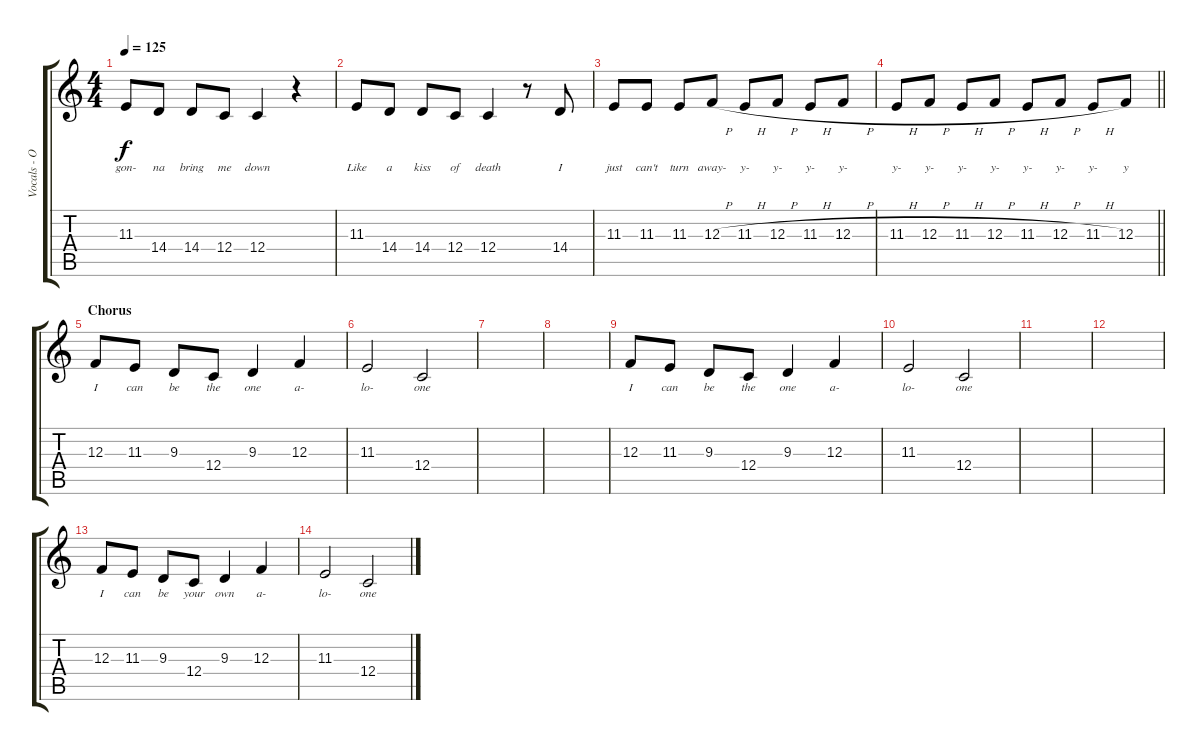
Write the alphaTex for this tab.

\track ("Vocals - Olliver Twisted" "Vocals - O") {instrument altosax}
\staff {score tabs}
\tuning (D4 A3 F3 C3 G2 D2) {hide}
\ts (4 4)
\tempo 125
\clef g2
\ks c
11.3.8{lyrics (0 "gon-") lyrics (1 "") lyrics (2 "") lyrics (3 "") lyrics (4 "") dy f} 14.4.8{lyrics (0 "na") lyrics (1 "") lyrics (2 "") lyrics (3 "") lyrics (4 "")} 14.4.8{lyrics (0 "bring") lyrics (1 "") lyrics (2 "") lyrics (3 "") lyrics (4 "")} 12.4.8{lyrics (0 "me") lyrics (1 "") lyrics (2 "") lyrics (3 "") lyrics (4 "")} 12.4.4{lyrics (0 "down") lyrics (1 "") lyrics (2 "") lyrics (3 "") lyrics (4 "")} r.4 |
11.3.8{lyrics (0 "Like") lyrics (1 "") lyrics (2 "") lyrics (3 "") lyrics (4 "")} 14.4.8{lyrics (0 "a") lyrics (1 "") lyrics (2 "") lyrics (3 "") lyrics (4 "")} 14.4.8{lyrics (0 "kiss") lyrics (1 "") lyrics (2 "") lyrics (3 "") lyrics (4 "")} 12.4.8{lyrics (0 "of") lyrics (1 "") lyrics (2 "") lyrics (3 "") lyrics (4 "")} 12.4.4{lyrics (0 "death") lyrics (1 "") lyrics (2 "") lyrics (3 "") lyrics (4 "")} r.8 14.4.8{lyrics (0 "I") lyrics (1 "") lyrics (2 "") lyrics (3 "") lyrics (4 "")} |
11.3.8{lyrics (0 "just") lyrics (1 "") lyrics (2 "") lyrics (3 "") lyrics (4 "")} 11.3.8{lyrics (0 "can't") lyrics (1 "") lyrics (2 "") lyrics (3 "") lyrics (4 "")} 11.3.8{lyrics (0 "turn") lyrics (1 "") lyrics (2 "") lyrics (3 "") lyrics (4 "")} 12.3{h}.8{lyrics (0 "away-") lyrics (1 "") lyrics (2 "") lyrics (3 "") lyrics (4 "")} 11.3{h}.8{lyrics (0 "y-") lyrics (1 "") lyrics (2 "") lyrics (3 "") lyrics (4 "")} 12.3{h}.8{lyrics (0 "y-") lyrics (1 "") lyrics (2 "") lyrics (3 "") lyrics (4 "")} 11.3{h}.8{lyrics (0 "y-") lyrics (1 "") lyrics (2 "") lyrics (3 "") lyrics (4 "")} 12.3{h}.8{lyrics (0 "y-") lyrics (1 "") lyrics (2 "") lyrics (3 "") lyrics (4 "")} |
\barLineRight lightlight
11.3{h}.8{lyrics (0 "y-") lyrics (1 "") lyrics (2 "") lyrics (3 "") lyrics (4 "")} 12.3{h}.8{lyrics (0 "y-") lyrics (1 "") lyrics (2 "") lyrics (3 "") lyrics (4 "")} 11.3{h}.8{lyrics (0 "y-") lyrics (1 "") lyrics (2 "") lyrics (3 "") lyrics (4 "")} 12.3{h}.8{lyrics (0 "y-") lyrics (1 "") lyrics (2 "") lyrics (3 "") lyrics (4 "")} 11.3{h}.8{lyrics (0 "y-") lyrics (1 "") lyrics (2 "") lyrics (3 "") lyrics (4 "")} 12.3{h}.8{lyrics (0 "y-") lyrics (1 "") lyrics (2 "") lyrics (3 "") lyrics (4 "")} 11.3{h}.8{lyrics (0 "y-") lyrics (1 "") lyrics (2 "") lyrics (3 "") lyrics (4 "")} 12.3.8{lyrics (0 "y") lyrics (1 "") lyrics (2 "") lyrics (3 "") lyrics (4 "")} |
\section ("" "Chorus")
12.3.8{lyrics (0 "I") lyrics (1 "") lyrics (2 "") lyrics (3 "") lyrics (4 "")} 11.3.8{lyrics (0 "can") lyrics (1 "") lyrics (2 "") lyrics (3 "") lyrics (4 "")} 9.3.8{lyrics (0 "be") lyrics (1 "") lyrics (2 "") lyrics (3 "") lyrics (4 "")} 12.4.8{lyrics (0 "the") lyrics (1 "") lyrics (2 "") lyrics (3 "") lyrics (4 "")} 9.3.4{lyrics (0 "one") lyrics (1 "") lyrics (2 "") lyrics (3 "") lyrics (4 "")} 12.3.4{lyrics (0 "a-") lyrics (1 "") lyrics (2 "") lyrics (3 "") lyrics (4 "")} |
11.3.2{lyrics (0 "lo-") lyrics (1 "") lyrics (2 "") lyrics (3 "") lyrics (4 "")} 12.4.2{lyrics (0 "one") lyrics (1 "") lyrics (2 "") lyrics (3 "") lyrics (4 "")} |
|
|
12.3.8{lyrics (0 "I") lyrics (1 "") lyrics (2 "") lyrics (3 "") lyrics (4 "")} 11.3.8{lyrics (0 "can") lyrics (1 "") lyrics (2 "") lyrics (3 "") lyrics (4 "")} 9.3.8{lyrics (0 "be") lyrics (1 "") lyrics (2 "") lyrics (3 "") lyrics (4 "")} 12.4.8{lyrics (0 "the") lyrics (1 "") lyrics (2 "") lyrics (3 "") lyrics (4 "")} 9.3.4{lyrics (0 "one") lyrics (1 "") lyrics (2 "") lyrics (3 "") lyrics (4 "")} 12.3.4{lyrics (0 "a-") lyrics (1 "") lyrics (2 "") lyrics (3 "") lyrics (4 "")} |
11.3.2{lyrics (0 "lo-") lyrics (1 "") lyrics (2 "") lyrics (3 "") lyrics (4 "")} 12.4.2{lyrics (0 "one") lyrics (1 "") lyrics (2 "") lyrics (3 "") lyrics (4 "")} |
|
|
12.3.8{lyrics (0 "I") lyrics (1 "") lyrics (2 "") lyrics (3 "") lyrics (4 "")} 11.3.8{lyrics (0 "can") lyrics (1 "") lyrics (2 "") lyrics (3 "") lyrics (4 "")} 9.3.8{lyrics (0 "be") lyrics (1 "") lyrics (2 "") lyrics (3 "") lyrics (4 "")} 12.4.8{lyrics (0 "your") lyrics (1 "") lyrics (2 "") lyrics (3 "") lyrics (4 "")} 9.3.4{lyrics (0 "own") lyrics (1 "") lyrics (2 "") lyrics (3 "") lyrics (4 "")} 12.3.4{lyrics (0 "a-") lyrics (1 "") lyrics (2 "") lyrics (3 "") lyrics (4 "")} |
11.3.2{lyrics (0 "lo-") lyrics (1 "") lyrics (2 "") lyrics (3 "") lyrics (4 "")} 12.4.2{lyrics (0 "one") lyrics (1 "") lyrics (2 "") lyrics (3 "") lyrics (4 "")}
